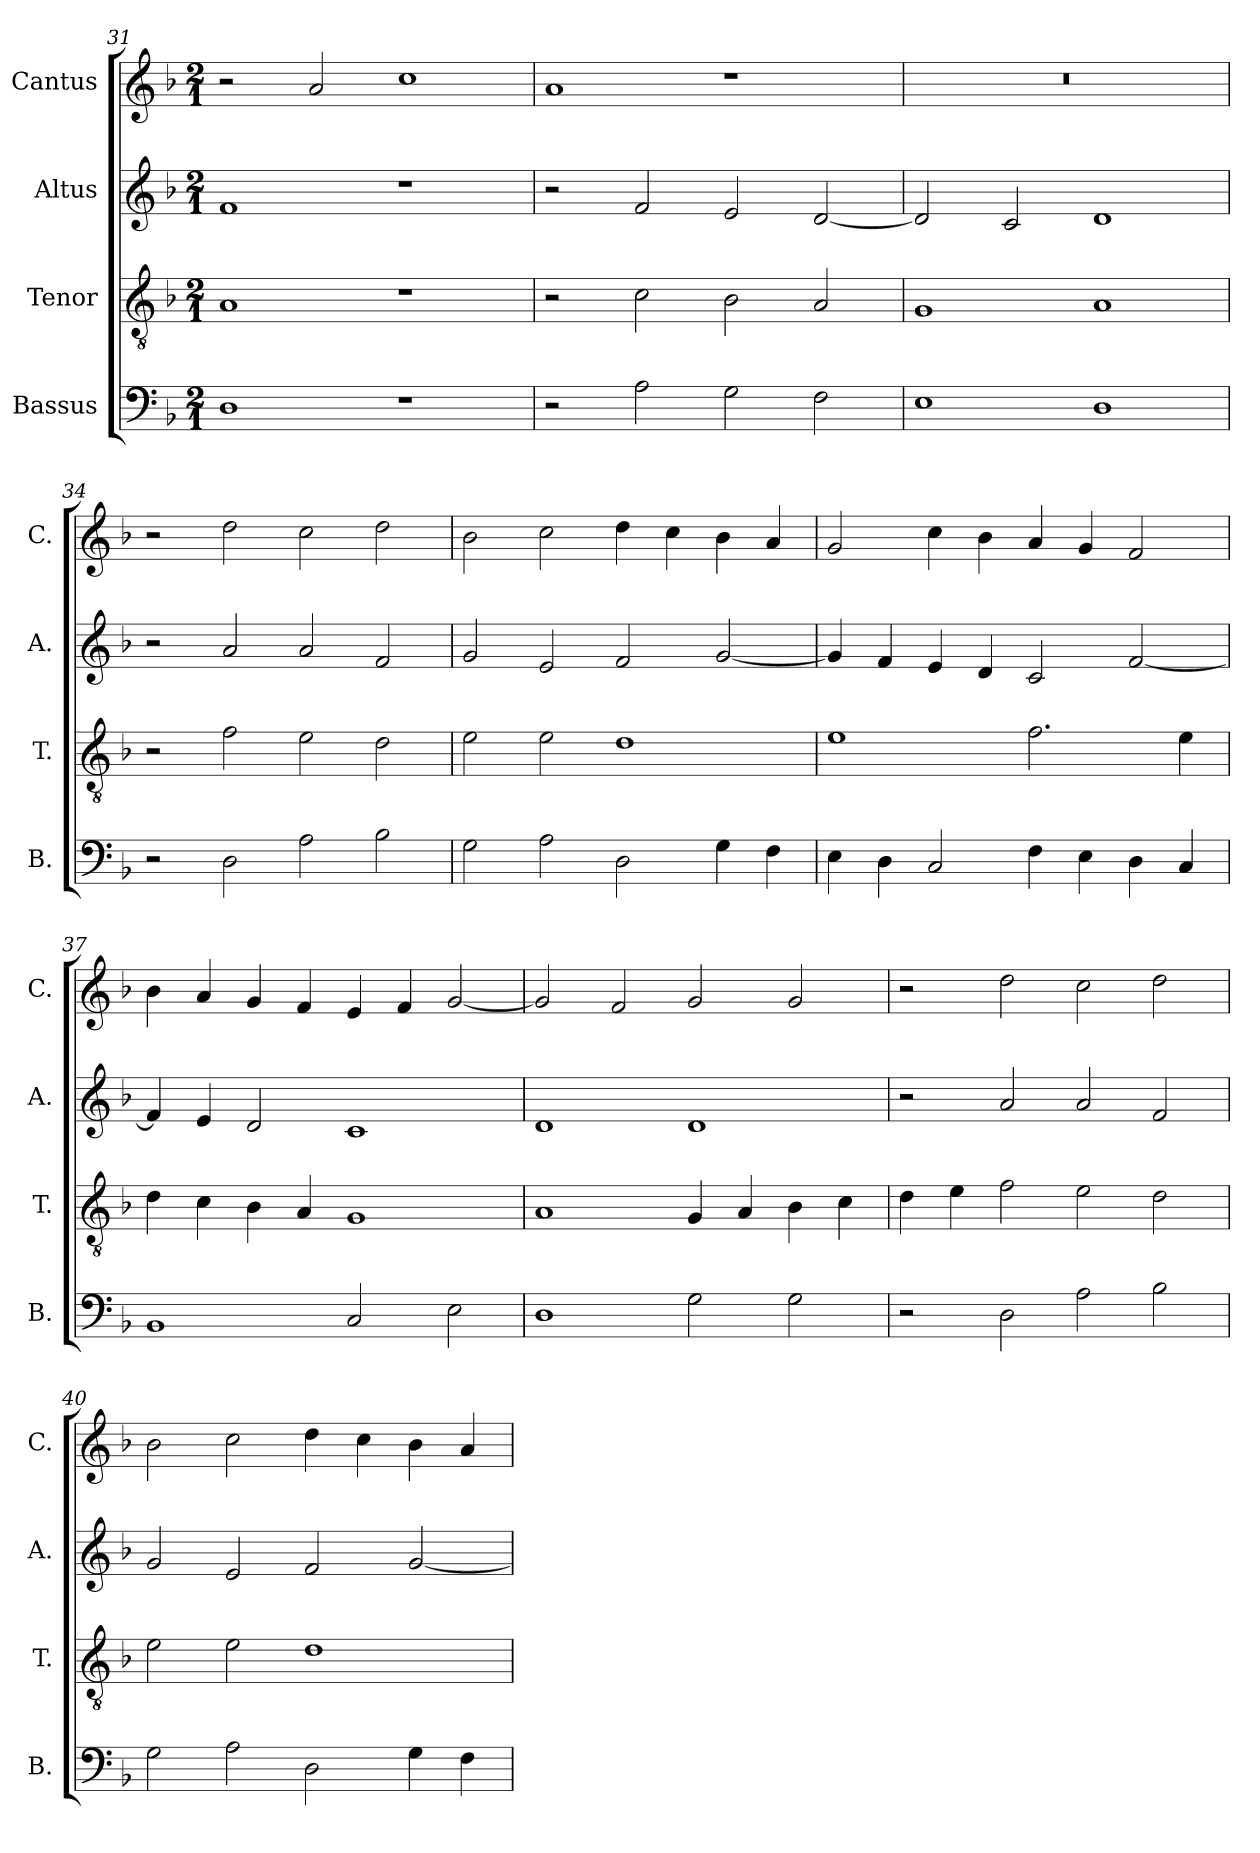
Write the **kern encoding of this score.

**kern	**kern	**kern	**kern
*part4	*part3	*part2	*part1
*staff4	*staff3	*staff2	*staff1
*I"Bassus	*I"Tenor	*I"Altus	*I"Cantus
*I'B.	*I'T.	*I'A.	*I'C.
*clefF4	*clefGv2	*clefG2	*clefG2
*k[b-]	*k[b-]	*k[b-]	*k[b-]
*M2/1	*M2/1	*M2/1	*M2/1
=31	=31	=31	=31
1D	1A	1f	2r
.	.	.	2a/
1r	1r	1r	1cc
=32	=32	=32	=32
2r	2r	2r	1a
2A\	2c\	2f/	.
2G\	2B-\	2e/	1r
2F\	2A/	[2d/	.
=33	=33	=33	=33
1E	1G	2d/]	0r
.	.	2c/	.
1D	1A	1d	.
=34	=34	=34	=34
2r	2r	2r	2r
2D\	2f\	2a/	2dd\
2A\	2e\	2a/	2cc\
2B-\	2d\	2f/	2dd\
!!LO:LB:g=z
=35	=35	=35	=35
2G\	2e\	2g/	2b-\
2A\	2e\	2e/	2cc\
2D\	1d	2f/	4dd\
.	.	.	4cc\
4G\	.	[2g/	4b-\
4F\	.	.	4a/
=36	=36	=36	=36
4E\	1e	4g/]	2g/
4D\	.	4f/	.
2C/	.	4e/	4cc\
.	.	4d/	4b-\
4F\	2.f\	2c/	4a/
4E\	.	.	4g/
4D\	.	[2f/	2f/
4C/	4e\	.	.
=37	=37	=37	=37
1BB-	4d\	4f/]	4b-\
.	4c\	4e/	4a/
.	4B-\	2d/	4g/
.	4A/	.	4f/
2C/	1G	1c	4e/
.	.	.	4f/
2E\	.	.	[2g/
=38	=38	=38	=38
1D	1A	1d	2g/]
.	.	.	2f/
2G\	4G/	1d	2g/
.	4A/	.	.
2G\	4B-\	.	2g/
.	4c\	.	.
=39	=39	=39	=39
2r	4d\	2r	2r
.	4e\	.	.
2D\	2f\	2a/	2dd\
2A\	2e\	2a/	2cc\
2B-\	2d\	2f/	2dd\
!!LO:LB:g=z
=40	=40	=40	=40
2G\	2e\	2g/	2b-\
2A\	2e\	2e/	2cc\
2D\	1d	2f/	4dd\
.	.	.	4cc\
4G\	.	[2g/	4b-\
4F\	.	.	4a/
=	=	=	=
*-	*-	*-	*-
